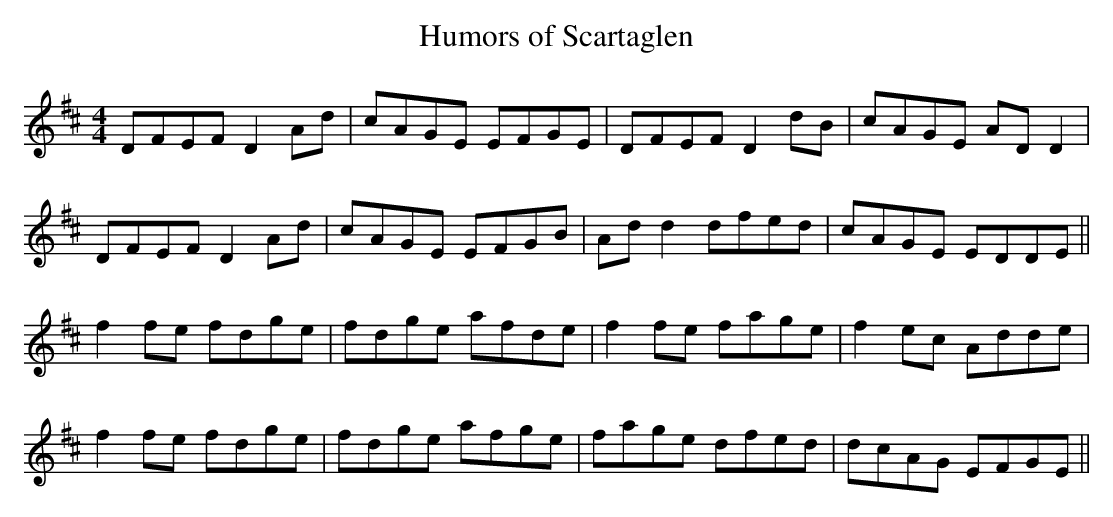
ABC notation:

X:1
T: Humors of Scartaglen
M: 4/4
L: 1/8
K: D
DFEF D2 Ad|cAGE EFGE|DFEF D2 dB|cAGE AD D2|
DFEF D2 Ad|cAGE EFGB|Ad d2 dfed|cAGE EDDE ||
f2 fe fdge|fdge afde|f2 fe fage|f2 ec Adde|
f2 fe fdge|fdge afge|fage dfed|dcAG EFGE ||
